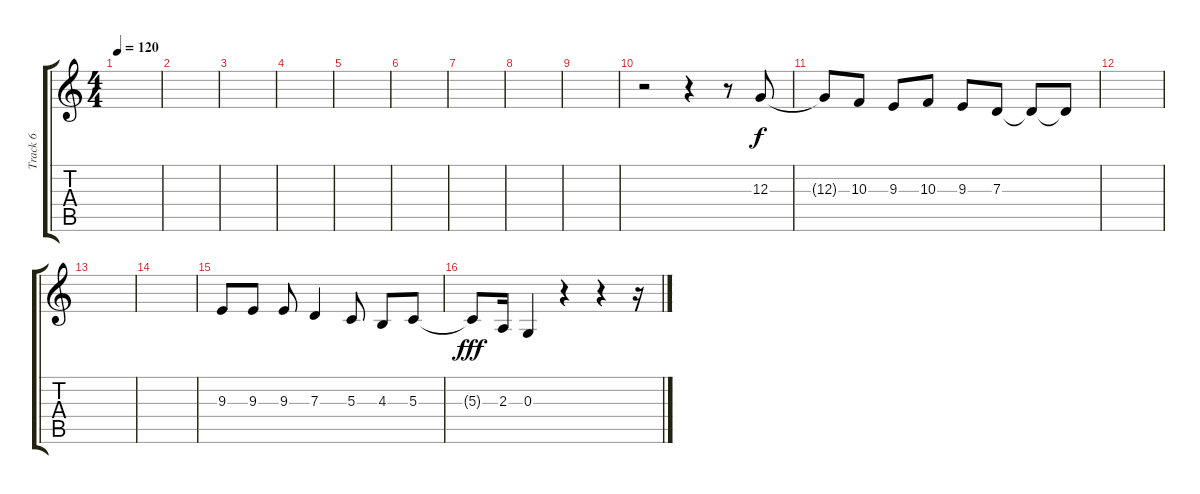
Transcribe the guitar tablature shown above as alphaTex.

\track ("Track 6" "Track 6") {instrument panflute}
\staff {score tabs}
\tuning (E4 B3 G3 D3 A2 E2) {hide}
\ts (4 4)
\tempo 120
\clef g2
\ks c
|
|
|
|
|
|
|
|
|
r.2 r.4 r.8 12.3.8 |
12.3{t}.8 10.3.8 9.3.8 10.3.8 9.3.8 7.3.8 7.3{t}.8 7.3{t}.8{dy f} |
|
|
|
9.3.8{volume 13} 9.3.8 9.3.8 7.3.4 5.3.8 4.3.8 5.3.8 |
5.3{t}.8{dy fff volume 10} 2.3.16 0.3.4 r.4 r.4 r.16
